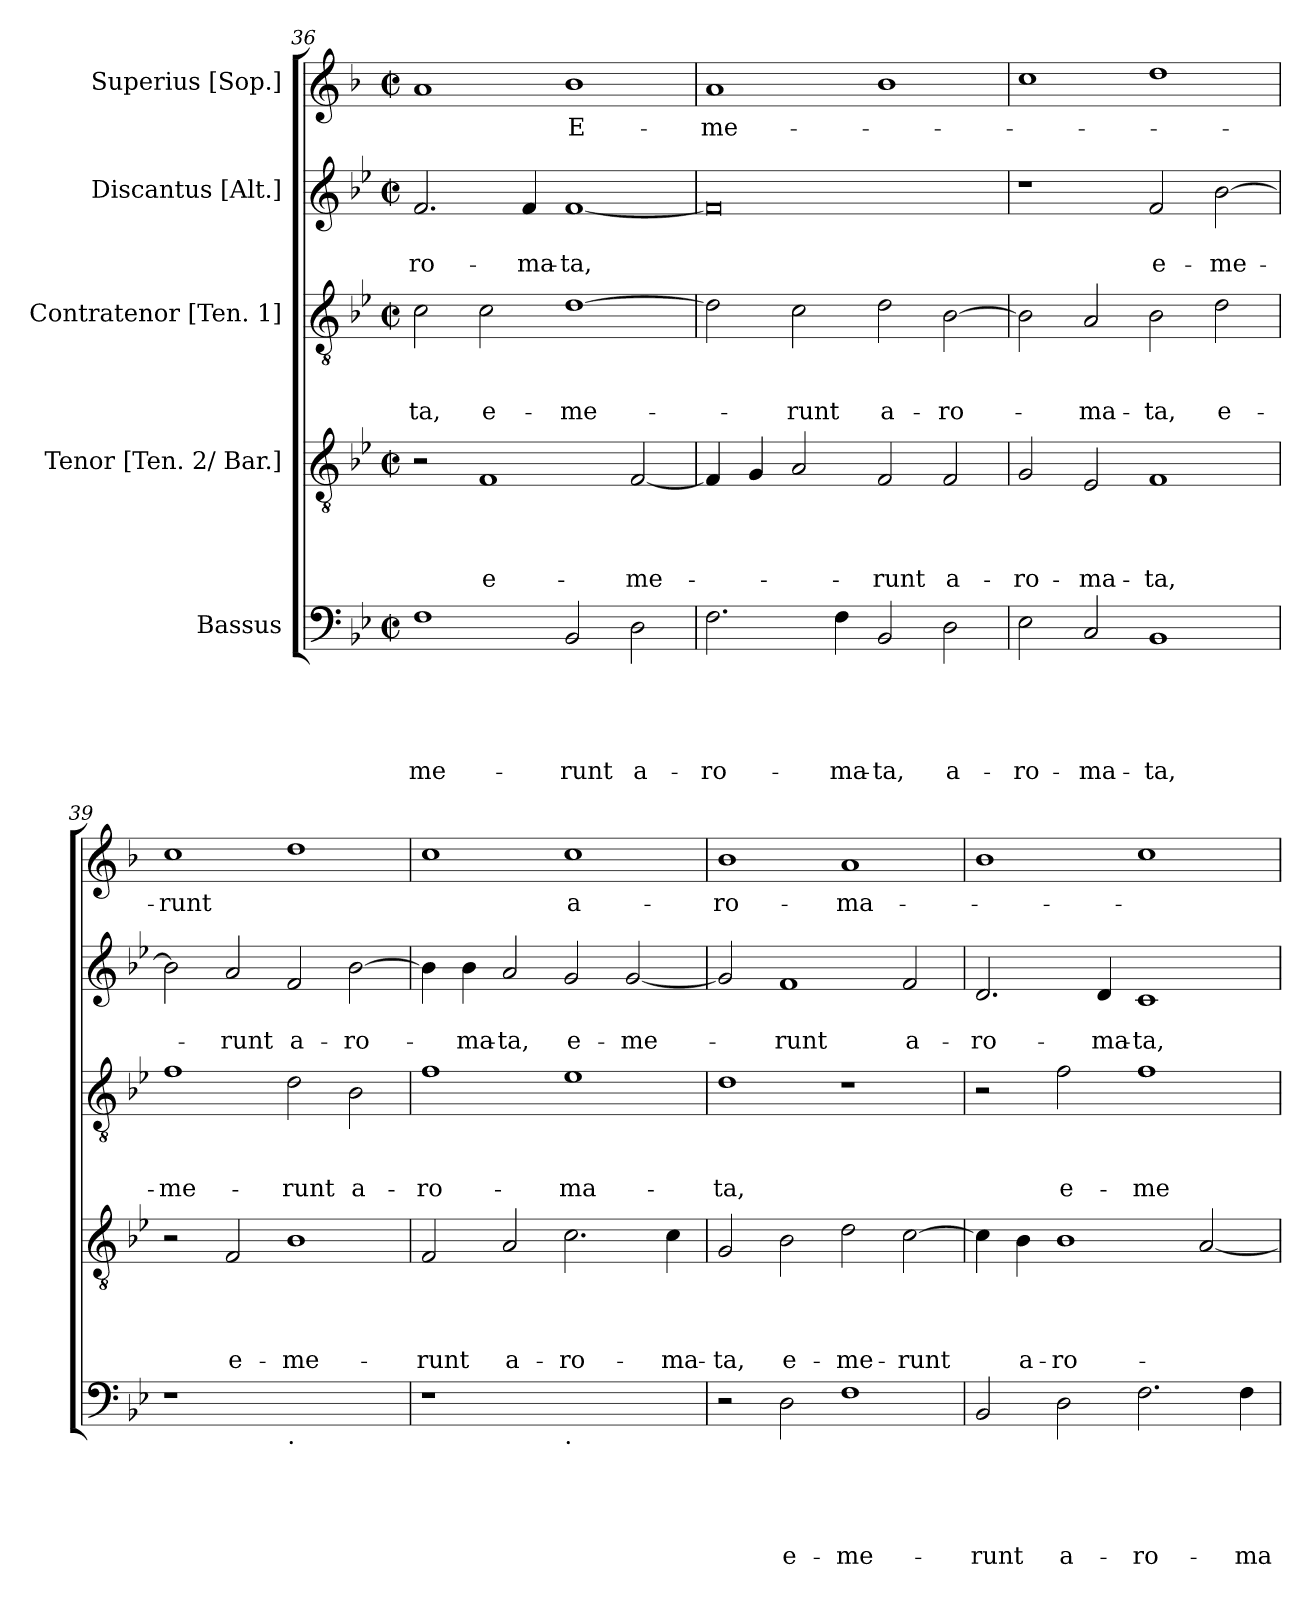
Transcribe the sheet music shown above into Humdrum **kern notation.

**kern	**text	**text	**text	**text	**text	**kern	**text	**text	**text	**text	**kern	**text	**text	**text	**kern	**text	**text	**kern	**text
*part5	*part5	*part5	*part5	*part5	*part5	*part4	*part4	*part4	*part4	*part4	*part3	*part3	*part3	*part3	*part2	*part2	*part2	*part1	*part1
*staff5	*staff5	*staff5	*staff5	*staff5	*staff5	*staff4	*staff4	*staff4	*staff4	*staff4	*staff3	*staff3	*staff3	*staff3	*staff2	*staff2	*staff2	*staff1	*staff1
*I"Bassus	*	*	*	*	*	*I"Tenor [Ten. 2/ Bar.]	*	*	*	*	*I"Contratenor [Ten. 1]	*	*	*	*I"Discantus [Alt.]	*	*	*I"Superius [Sop.]	*
!!LO:LB:g=z
*clefF4	*	*	*	*	*	*clefGv2	*	*	*	*	*clefGv2	*	*	*	*clefG2	*	*	*clefG2	*
*	*	*	*	*	*	*	*	*	*	*	*	*	*	*	*	*	*	*ITrd-3c-5	*
*k[b-e-]	*	*	*	*	*	*k[b-e-]	*	*	*	*	*k[b-e-]	*	*	*	*k[b-e-]	*	*	*k[b-e-]	*
*B-:	*	*	*	*	*	*B-:	*	*	*	*	*B-:	*	*	*	*B-:	*	*	*B-:	*
*M2/2	*	*	*	*	*	*M2/2	*	*	*	*	*M2/2	*	*	*	*M2/2	*	*	*M2/2	*
*met(c|)	*	*	*	*	*	*met(c|)	*	*	*	*	*met(c|)	*	*	*	*met(c|)	*	*	*met(c|)	*
=36	=36	=36	=36	=36	=36	=36	=36	=36	=36	=36	=36	=36	=36	=36	=36	=36	=36	=36	=36
!	!	!	!	!	!LO:LY:b	!	!	!	!	!	!	!	!	!LO:LY:b	!	!	!LO:LY:b	!	!
1F	.	.	.	.	-me-	2r	.	.	.	.	2c\	.	.	-ta,	2.f/	.	-ro-	1dd	.
!	!	!	!	!	!	!	!	!	!	!LO:LY:b:rj	!	!	!	!LO:LY:b	!	!	!	!	!
.	.	.	.	.	.	1F	.	.	.	e-	2c\	.	.	e-	.	.	.	.	.
!	!	!	!	!	!	!	!	!	!	!	!	!	!	!	!	!	!LO:LY:b	!	!
.	.	.	.	.	.	.	.	.	.	.	.	.	.	.	4f/	.	-ma-	.	.
!	!	!	!	!	!LO:LY:b	!	!	!	!	!	!	!	!	!LO:LY:b	!	!	!LO:LY:b:rj	!	!LO:LY:b
2BB-/	.	.	.	.	-runt	.	.	.	.	.	[>1d	.	.	-me-	[<1f	.	-ta,	1ee-	E-
!	!	!	!	!	!LO:LY:b	!	!	!	!	!LO:LY:b	!	!	!	!	!	!	!	!	!
2D\	.	.	.	.	a-	[<2F/	.	.	.	-me-	.	.	.	.	.	.	.	.	.
=37	=37	=37	=37	=37	=37	=37	=37	=37	=37	=37	=37	=37	=37	=37	=37	=37	=37	=37	=37
!	!	!	!	!	!LO:LY:b	!	!	!	!	!	!	!	!	!	!	!	!	!	!LO:LY:b
2.F\	.	.	.	.	-ro-	4F/]	.	.	.	.	2d\]	.	.	.	0f]	.	.	1dd	-me-
.	.	.	.	.	.	4G/	.	.	.	.	.	.	.	.	.	.	.	.	.
!	!	!	!	!	!	!	!	!	!	!	!	!	!	!LO:LY:b	!	!	!	!	!
.	.	.	.	.	.	2A/	.	.	.	.	2c\	.	.	-runt	.	.	.	.	.
!	!	!	!	!	!LO:LY:b	!	!	!	!	!	!	!	!	!	!	!	!	!	!
4F\	.	.	.	.	-ma-	.	.	.	.	.	.	.	.	.	.	.	.	.	.
!	!	!	!	!	!LO:LY:b	!	!	!	!	!LO:LY:b	!	!	!	!LO:LY:b	!	!	!	!	!
2BB-/	.	.	.	.	-ta,	2F/	.	.	.	-runt	2d\	.	.	a-	.	.	.	1ee-	.
!	!	!	!	!	!LO:LY:b	!	!	!	!	!LO:LY:b	!	!	!	!LO:LY:b	!	!	!	!	!
2D\	.	.	.	.	a-	2F/	.	.	.	a-	[>2B-\	.	.	-ro-	.	.	.	.	.
=38	=38	=38	=38	=38	=38	=38	=38	=38	=38	=38	=38	=38	=38	=38	=38	=38	=38	=38	=38
!	!	!	!	!	!LO:LY:b	!	!	!	!	!LO:LY:b	!	!	!	!	!	!	!	!	!
2E-\	.	.	.	.	-ro-	2G/	.	.	.	-ro-	2B-\]	.	.	.	1r	.	.	1ff	.
!	!	!	!	!	!LO:LY:b	!	!	!	!	!LO:LY:b	!	!	!	!LO:LY:b	!	!	!	!	!
2C/	.	.	.	.	-ma-	2E-/	.	.	.	-ma-	2A/	.	.	-ma-	.	.	.	.	.
!	!	!	!	!	!LO:LY:b	!	!	!	!	!LO:LY:b	!	!	!	!LO:LY:b	!	!	!LO:LY:b	!	!
1BB-	.	.	.	.	-ta,	1F	.	.	.	-ta,	2B-\	.	.	-ta,	2f/	.	e-	1gg	.
!	!	!	!	!	!	!	!	!	!	!	!	!	!	!LO:LY:b	!	!	!LO:LY:b	!	!
.	.	.	.	.	.	.	.	.	.	.	2d\	.	.	e-	[>2b-\	.	-me-	.	.
=39	=39	=39	=39	=39	=39	=39	=39	=39	=39	=39	=39	=39	=39	=39	=39	=39	=39	=39	=39
!	!	!	!	!	!	!	!	!	!	!	!	!	!	!LO:LY:b	!	!	!	!	!LO:LY:b
1r	.	.	.	.	.	2r	.	.	.	.	1f	.	.	-me-	2b-\]	.	.	1ff	-runt
!	!	!	!	!	!	!	!	!	!	!LO:LY:b	!	!	!	!	!	!	!LO:LY:b	!	!
.	.	.	.	.	.	2F/	.	.	.	e-	.	.	.	.	2a/	.	-runt	.	.
!LO:TX:b:t=.	!	!	!	!	!	!	!	!	!	!	!	!	!	!	!	!	!	!	!
!	!	!	!	!	!	!	!	!	!	!LO:LY:b	!	!	!	!LO:LY:b	!	!	!LO:LY:b	!	!
1ryy	.	.	.	.	.	1B-	.	.	.	-me-	2d\	.	.	-runt	2f/	.	a-	1gg	.
!	!	!	!	!	!	!	!	!	!	!	!	!	!	!LO:LY:b	!	!	!LO:LY:b	!	!
.	.	.	.	.	.	.	.	.	.	.	2B-\	.	.	a-	[>2b-\	.	-ro-	.	.
=40	=40	=40	=40	=40	=40	=40	=40	=40	=40	=40	=40	=40	=40	=40	=40	=40	=40	=40	=40
!	!	!	!	!	!	!	!	!	!	!LO:LY:b	!	!	!	!LO:LY:b	!	!	!	!	!
1r	.	.	.	.	.	2F/	.	.	.	-runt	1f	.	.	-ro-	4b-\]	.	.	1ff	.
!	!	!	!	!	!	!	!	!	!	!	!	!	!	!	!	!	!LO:LY:b	!	!
.	.	.	.	.	.	.	.	.	.	.	.	.	.	.	4b-\	.	-ma-	.	.
!	!	!	!	!	!	!	!	!	!	!LO:LY:b	!	!	!	!	!	!	!LO:LY:b	!	!
.	.	.	.	.	.	2A/	.	.	.	a-	.	.	.	.	2a/	.	-ta,	.	.
!LO:TX:b:t=.	!	!	!	!	!	!	!	!	!	!	!	!	!	!	!	!	!	!	!
!	!	!	!	!	!	!	!	!	!	!LO:LY:b	!	!	!	!LO:LY:b	!	!	!LO:LY:b	!	!LO:LY:b:rj
1ryy	.	.	.	.	.	2.c\	.	.	.	-ro-	1e-	.	.	-ma-	2g/	.	e-	1ff	a-
!	!	!	!	!	!	!	!	!	!	!	!	!	!	!	!	!	!LO:LY:b	!	!
.	.	.	.	.	.	.	.	.	.	.	.	.	.	.	[>2g/	.	-me-	.	.
!	!	!	!	!	!	!	!	!	!	!LO:LY:b	!	!	!	!	!	!	!	!	!
.	.	.	.	.	.	4c\	.	.	.	-ma-	.	.	.	.	.	.	.	.	.
!!LO:PB:g=z
=41	=41	=41	=41	=41	=41	=41	=41	=41	=41	=41	=41	=41	=41	=41	=41	=41	=41	=41	=41
!	!	!	!	!	!	!	!	!	!	!LO:LY:b	!	!	!	!LO:LY:b	!	!	!	!	!LO:LY:b
2r	.	.	.	.	.	2G/	.	.	.	-ta,	1d	.	.	-ta,	2g/]	.	.	1ee-	-ro-
!	!	!	!	!	!LO:LY:b	!	!	!	!	!LO:LY:b	!	!	!	!	!	!	!LO:LY:b	!	!
2D\	.	.	.	.	e-	2B-\	.	.	.	e-	.	.	.	.	1f	.	-runt	.	.
!	!	!	!	!	!LO:LY:b	!	!	!	!	!LO:LY:b	!	!	!	!	!	!	!	!	!LO:LY:b
1F	.	.	.	.	-me-	2d\	.	.	.	-me-	1r	.	.	.	.	.	.	1dd	-ma-
!	!	!	!	!	!	!	!	!	!	!LO:LY:b	!	!	!	!	!	!	!LO:LY:b	!	!
.	.	.	.	.	.	[>2c\	.	.	.	-runt	.	.	.	.	2f/	.	a-	.	.
=42	=42	=42	=42	=42	=42	=42	=42	=42	=42	=42	=42	=42	=42	=42	=42	=42	=42	=42	=42
!	!	!	!	!	!LO:LY:b	!	!	!	!	!	!	!	!	!	!	!	!LO:LY:b	!	!
2BB-/	.	.	.	.	-runt	4c\]	.	.	.	.	2r	.	.	.	2.d/	.	-ro-	1ee-	.
!	!	!	!	!	!	!	!	!	!	!LO:LY:b	!	!	!	!	!	!	!	!	!
.	.	.	.	.	.	4B-\	.	.	.	a-	.	.	.	.	.	.	.	.	.
!	!	!	!	!	!LO:LY:b	!	!	!	!	!LO:LY:b	!	!	!	!LO:LY:b	!	!	!	!	!
2D\	.	.	.	.	a-	1B-	.	.	.	-ro-	2f\	.	.	e-	.	.	.	.	.
!	!	!	!	!	!	!	!	!	!	!	!	!	!	!	!	!	!LO:LY:b	!	!
.	.	.	.	.	.	.	.	.	.	.	.	.	.	.	4d/	.	-ma-	.	.
!	!	!	!	!	!LO:LY:b	!	!	!	!	!	!	!	!	!LO:LY:b	!	!	!LO:LY:b:rj	!	!
2.F\	.	.	.	.	-ro-	.	.	.	.	.	1f	.	.	-me-	1c	.	-ta,	1ff	.
.	.	.	.	.	.	[<2A/	.	.	.	.	.	.	.	.	.	.	.	.	.
!	!	!	!	!	!LO:LY:b	!	!	!	!	!	!	!	!	!	!	!	!	!	!
4F\	.	.	.	.	-ma-	.	.	.	.	.	.	.	.	.	.	.	.	.	.
=	=	=	=	=	=	=	=	=	=	=	=	=	=	=	=	=	=	=	=
*-	*-	*-	*-	*-	*-	*-	*-	*-	*-	*-	*-	*-	*-	*-	*-	*-	*-	*-	*-
